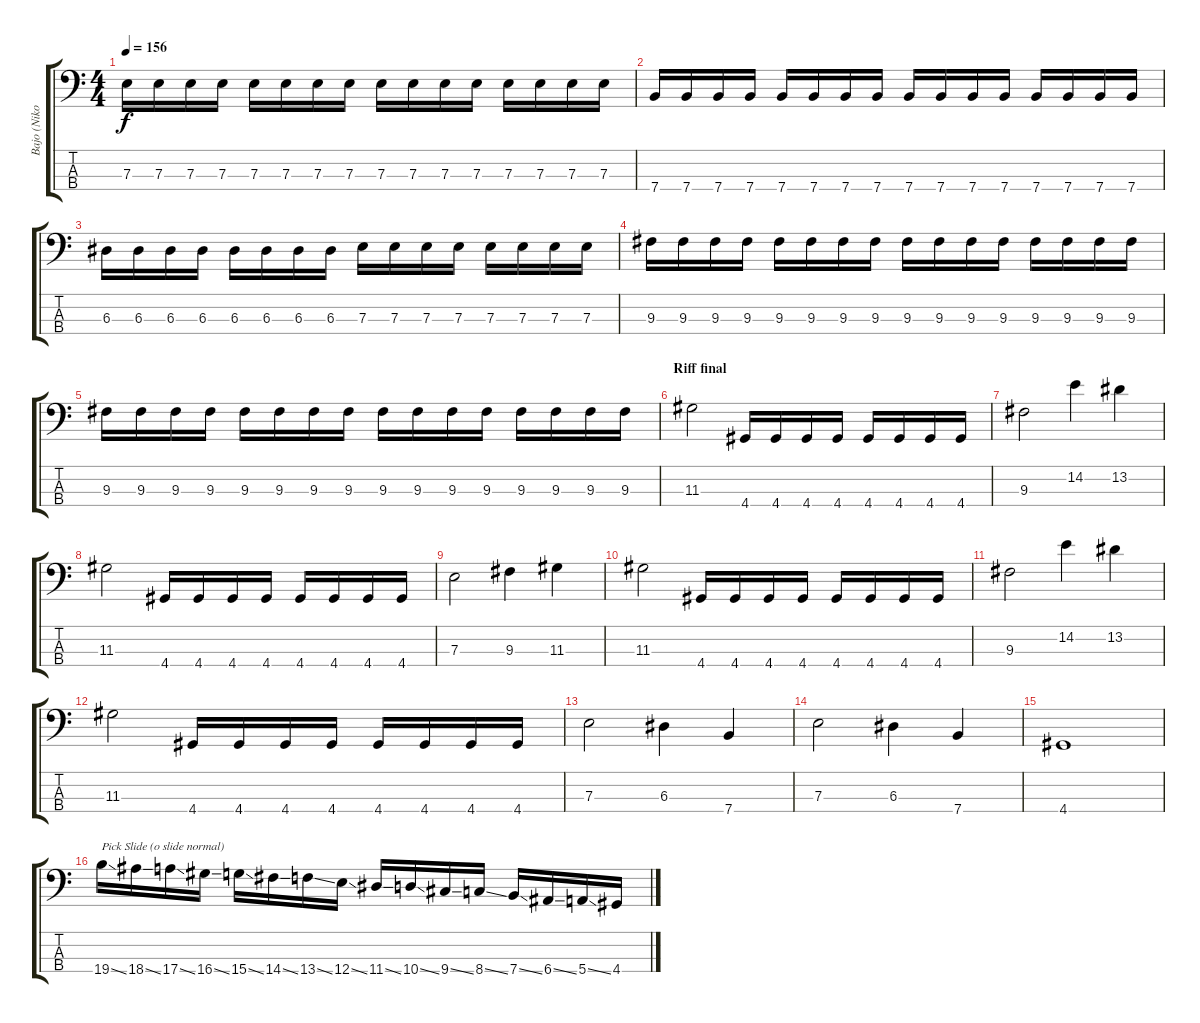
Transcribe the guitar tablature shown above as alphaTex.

\track ("Bajo (Niko)" "Bajo (Niko") {instrument electricbassfinger}
\staff {score tabs}
\tuning (G2 D2 A1 E1) {hide}
\ts (4 4)
\tempo 156
\clef f4
\ks c
7.3.16{dy f} 7.3.16 7.3.16 7.3.16 7.3.16 7.3.16 7.3.16 7.3.16 7.3.16 7.3.16 7.3.16 7.3.16 7.3.16 7.3.16 7.3.16 7.3.16 |
7.4.16 7.4.16 7.4.16 7.4.16 7.4.16 7.4.16 7.4.16 7.4.16 7.4.16 7.4.16 7.4.16 7.4.16 7.4.16 7.4.16 7.4.16 7.4.16 |
6.3.16 6.3.16 6.3.16 6.3.16 6.3.16 6.3.16 6.3.16 6.3.16 7.3.16 7.3.16 7.3.16 7.3.16 7.3.16 7.3.16 7.3.16 7.3.16 |
9.3.16 9.3.16 9.3.16 9.3.16 9.3.16 9.3.16 9.3.16 9.3.16 9.3.16 9.3.16 9.3.16 9.3.16 9.3.16 9.3.16 9.3.16 9.3.16 |
9.3.16 9.3.16 9.3.16 9.3.16 9.3.16 9.3.16 9.3.16 9.3.16 9.3.16 9.3.16 9.3.16 9.3.16 9.3.16 9.3.16 9.3.16 9.3.16 |
\section ("" "Riff final")
11.3.2 4.4.16 4.4.16 4.4.16 4.4.16 4.4.16 4.4.16 4.4.16 4.4.16 |
9.3.2 14.2.4 13.2.4 |
11.3.2 4.4.16 4.4.16 4.4.16 4.4.16 4.4.16 4.4.16 4.4.16 4.4.16 |
7.3.2 9.3.4 11.3.4 |
11.3.2 4.4.16 4.4.16 4.4.16 4.4.16 4.4.16 4.4.16 4.4.16 4.4.16 |
9.3.2 14.2.4 13.2.4 |
11.3.2 4.4.16 4.4.16 4.4.16 4.4.16 4.4.16 4.4.16 4.4.16 4.4.16 |
7.3.2 6.3.4 7.4.4 |
7.3.2 6.3.4 7.4.4 |
4.4.1 |
19.4{ss}.16{txt "Pick Slide (o slide normal)"} 18.4{ss}.16 17.4{ss}.16 16.4{ss}.16 15.4{ss}.16 14.4{ss}.16 13.4{ss}.16 12.4{ss}.16 11.4{ss}.16 10.4{ss}.16 9.4{ss}.16 8.4{ss}.16 7.4{ss}.16 6.4{ss}.16 5.4{ss}.16 4.4.16
